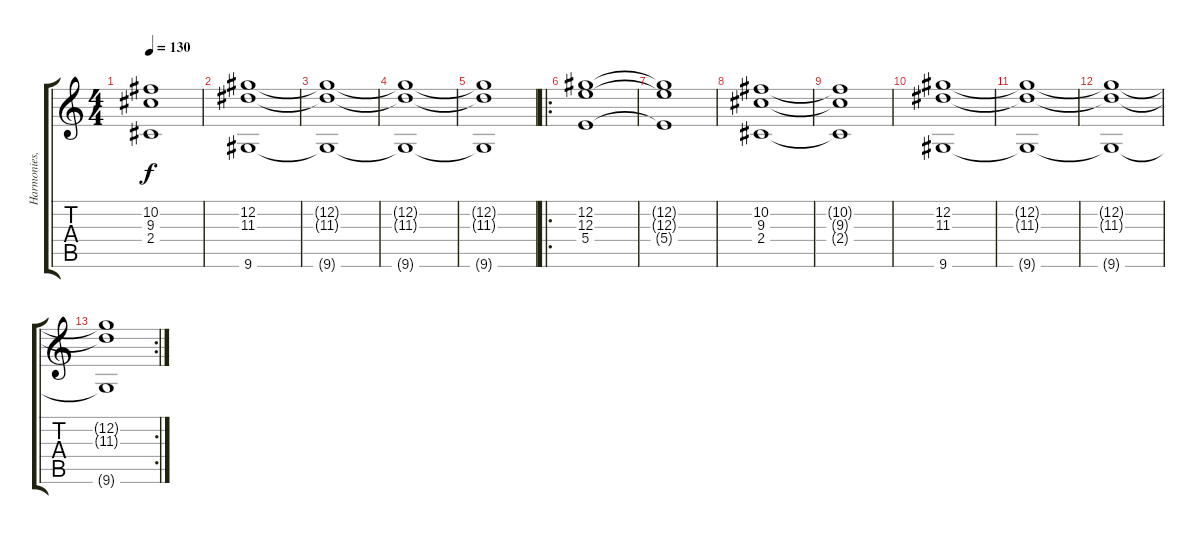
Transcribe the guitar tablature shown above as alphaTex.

\track ("Harmonies, clean, backing" "Harmonies,") {instrument overdrivenguitar}
\staff {score tabs}
\tuning (Db4 Ab3 E3 B2 Gb2 B1) {hide}
\ts (4 4)
\tempo 130
\clef g2
\ks c
(10.2{t} 9.3{t} 2.4{t}).1{dy f} |
(12.2 11.3 9.6).1 |
(12.2{t} 11.3{t} 9.6{t}).1 |
(12.2{t} 11.3{t} 9.6{t}).1 |
(12.2{t} 11.3{t} 9.6{t}).1 |
\ro
(12.2 12.3 5.4).1 |
(12.2{t} 12.3{t} 5.4{t}).1 |
(10.2 9.3 2.4).1 |
(10.2{t} 9.3{t} 2.4{t}).1 |
(12.2 11.3 9.6).1 |
(12.2{t} 11.3{t} 9.6{t}).1 |
(12.2{t} 11.3{t} 9.6{t}).1 |
\rc 2
(12.2{t} 11.3{t} 9.6{t}).1
